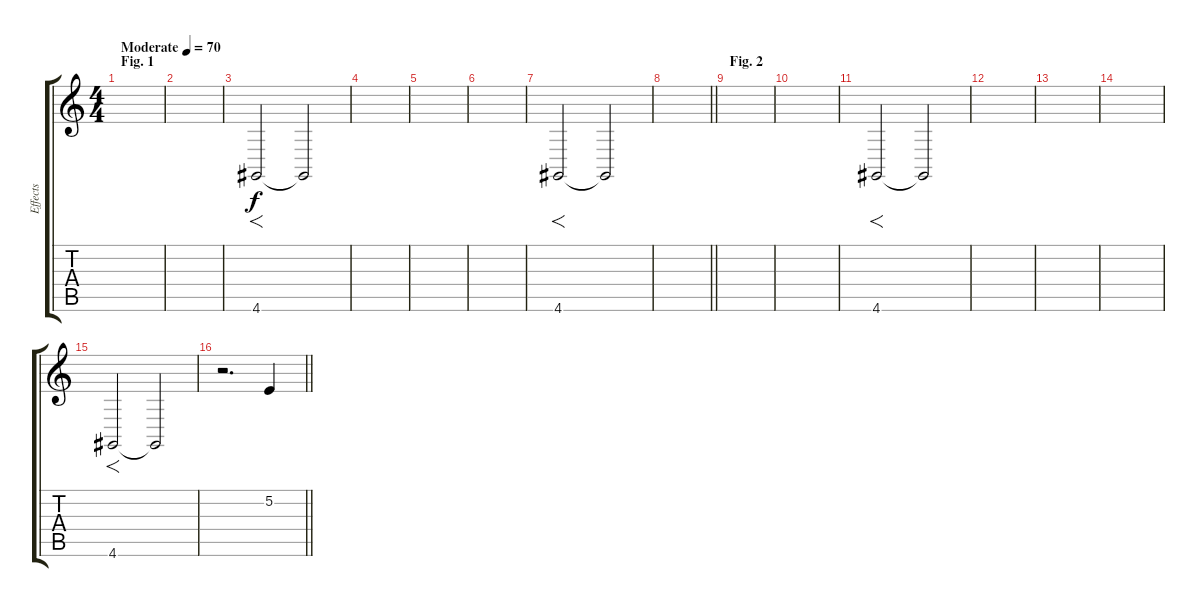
\track ("Effects" "Effects") {instrument stringensemble1}
\staff {score tabs}
\tuning (E4 B3 G3 D3 A2 E2) {hide}
\ts (4 4)
\section ("" "Fig. 1")
\tempo (70 "Moderate")
\clef g2
\ks c
|
|
4.6.2{f} 4.6{t}.2 |
|
|
|
4.6.2{f} 4.6{t}.2 |
\barLineRight lightlight
|
\section ("" "Fig. 2")
|
|
4.6.2{f} 4.6{t}.2 |
|
|
|
4.6.2{f} 4.6{t}.2 |
\barLineRight lightlight
r.2{d volume 6} 5.2.4{volume 12 instrument applause}
